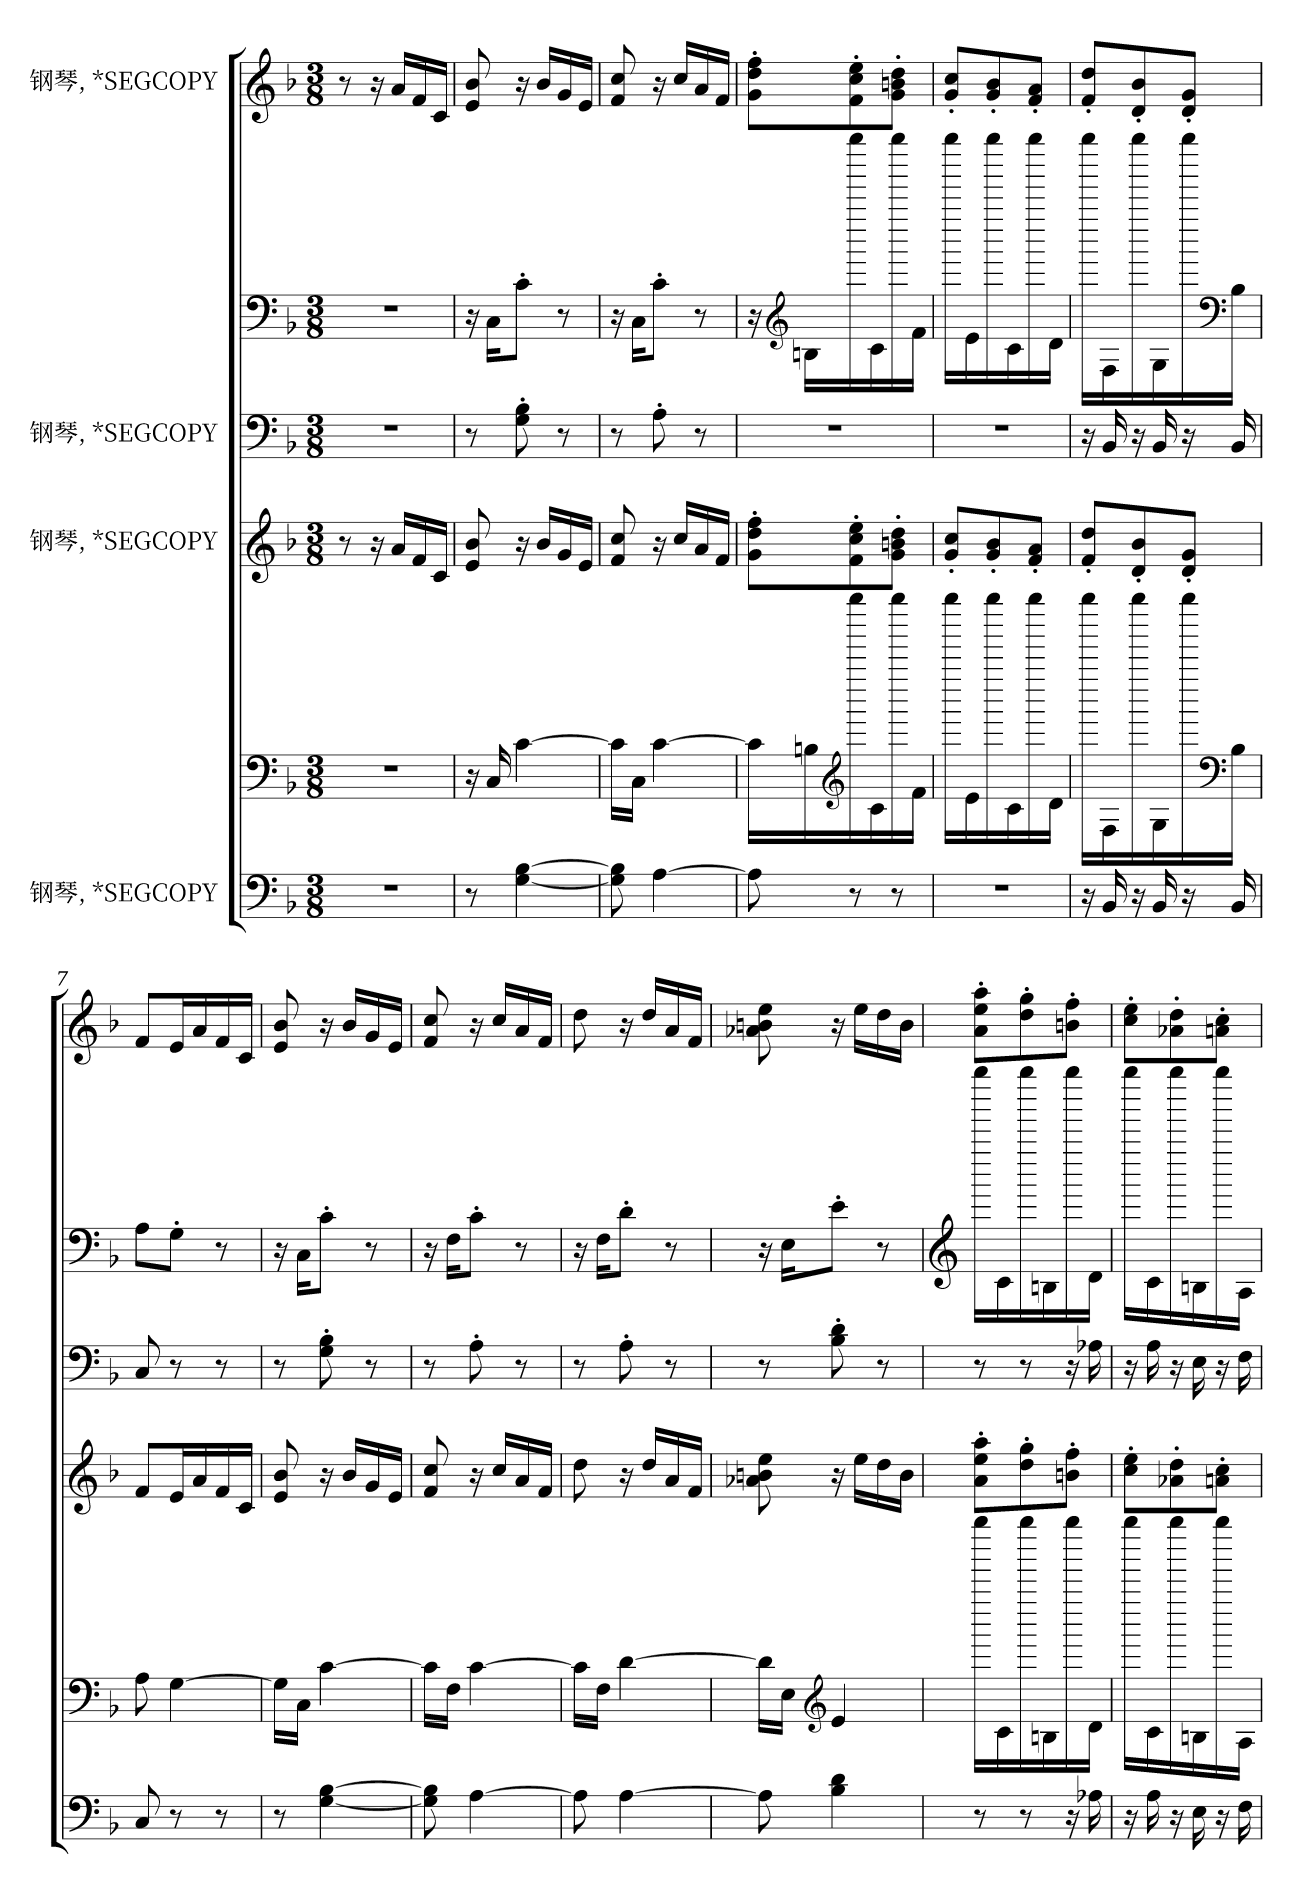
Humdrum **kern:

**kern	**kern	**kern	**kern	**kern	**kern
*part4	*part4	*part3	*part2	*part2	*part1
*staff6	*staff5	*staff4	*staff3	*staff2	*staff1
*I"钢琴, *SEGCOPY	*	*I"钢琴, *SEGCOPY	*I"钢琴, *SEGCOPY	*	*I"钢琴, *SEGCOPY
*clefF4	*clefF4	*clefG2	*clefF4	*clefF4	*clefG2
*k[b-]	*k[b-]	*k[b-]	*k[b-]	*k[b-]	*k[b-]
*M3/8	*M3/8	*M3/8	*M3/8	*M3/8	*M3/8
*MM110	*MM110	*MM110	*MM110	*MM110	*MM110
=1	=1	=1	=1	=1	=1
4.r	4.r	8r	4.r	4.r	8r
.	.	16r	.	.	16r
.	.	16a/LL	.	.	16a/LL
.	.	16f/	.	.	16f/
.	.	16c/JJ	.	.	16c/JJ
=2	=2	=2	=2	=2	=2
8r	16r	8e/ 8b-/	8r	16r	8e/ 8b-/
.	16C/	.	.	16C\KL	.
[4G\ [4B-\	[4c\	16r	8G\' 8B-\'	8c'\J	16r
.	.	16b-/LL	.	.	16b-/LL
.	.	16g/	8r	8r	16g/
.	.	16e/JJ	.	.	16e/JJ
=3	=3	=3	=3	=3	=3
8G\] 8B-\]	16c\LL]	8f/ 8cc/	8r	16r	8f/ 8cc/
.	16C\JJ	.	.	16C\KL	.
[4A\	[4c\	16r	8A'\	8c'\J	16r
.	.	16cc/LL	.	.	16cc/LL
.	.	16a/	8r	8r	16a/
.	.	16f/JJ	.	.	16f/JJ
=4	=4	=4	=4	=4	=4
8A\]	16c\LL]	8g\' 8dd\' 8ff\'L	4.r	16r	8g\' 8dd\' 8ff\'L
*	*	*	*	*clefG2	*
.	16Bn\	.	.	16Bn\LL	.
*	*clefG2	*	*	*	*
8r	16gggggg\	8f\' 8cc\' 8ee\'	.	16gggggg\	8f\' 8cc\' 8ee\'
.	16c\	.	.	16c\	.
8r	16gggggg\	8g\' 8bn\' 8dd\'J	.	16gggggg\	8g\' 8bn\' 8dd\'J
.	16f\JJ	.	.	16f\JJ	.
!!LO:LB:g=z
=5	=5	=5	=5	=5	=5
4.r	16gggggg\LL	8g/' 8cc/'L	4.r	16gggggg\LL	8g/' 8cc/'L
.	16e\	.	.	16e\	.
.	16gggggg\	8g/' 8b-/'	.	16gggggg\	8g/' 8b-/'
.	16c\	.	.	16c\	.
.	16gggggg\	8f/' 8a/'J	.	16gggggg\	8f/' 8a/'J
.	16d\JJ	.	.	16d\JJ	.
=6	=6	=6	=6	=6	=6
16r	16gggggg\LL	8f/' 8dd/'L	16r	16gggggg\LL	8f/' 8dd/'L
16BB-/	16F\	.	16BB-/	16F\	.
16r	16gggggg\	8d/' 8b-/'	16r	16gggggg\	8d/' 8b-/'
16BB-/	16G\	.	16BB-/	16G\	.
16r	16gggggg\	8d/' 8g/'J	16r	16gggggg\	8d/' 8g/'J
*	*clefF4	*	*	*clefF4	*
16BB-/	16B-\JJ	.	16BB-/	16B-\JJ	.
=7	=7	=7	=7	=7	=7
8C/	8A\	8f/L	8C/	8A\L	8f/L
8r	[4G\	16e/L	8r	8G'\J	16e/L
.	.	16a/	.	.	16a/
8r	.	16f/	8r	8r	16f/
.	.	16c/JJ	.	.	16c/JJ
=8	=8	=8	=8	=8	=8
8r	16G\LL]	8e/ 8b-/	8r	16r	8e/ 8b-/
.	16C\JJ	.	.	16C\KL	.
[4G\ [4B-\	[4c\	16r	8G\' 8B-\'	8c'\J	16r
.	.	16b-/LL	.	.	16b-/LL
.	.	16g/	8r	8r	16g/
.	.	16e/JJ	.	.	16e/JJ
=9	=9	=9	=9	=9	=9
8G\] 8B-\]	16c\LL]	8f/ 8cc/	8r	16r	8f/ 8cc/
.	16F\JJ	.	.	16F\KL	.
[4A\	[4c\	16r	8A'\	8c'\J	16r
.	.	16cc/LL	.	.	16cc/LL
.	.	16a/	8r	8r	16a/
.	.	16f/JJ	.	.	16f/JJ
!!LO:PB:g=z
=10	=10	=10	=10	=10	=10
8A\]	16c\LL]	8dd\	8r	16r	8dd\
.	16F\JJ	.	.	16F\KL	.
[4A\	[4d\	16r	8A'\	8d'\J	16r
.	.	16dd/LL	.	.	16dd/LL
.	.	16a/	8r	8r	16a/
.	.	16f/JJ	.	.	16f/JJ
=11	=11	=11	=11	=11	=11
8A\]	16d\LL]	8a-X\ 8bn\ 8ee\	8r	16r	8a-X\ 8bn\ 8ee\
.	16E\JJ	.	.	16E\KL	.
*	*clefG2	*	*	*	*
4B-\ 4d\	4e/	16r	8B-\' 8d\'	8e'\J	16r
.	.	16ee\LL	.	.	16ee\LL
.	.	16dd\	8r	8r	16dd\
.	.	16b\JJ	.	.	16b\JJ
=12	=12	=12	=12	=12	=12
*	*	*	*	*clefG2	*
8r	16gggggg\LL	8a\' 8ee\' 8aa\'L	8r	16gggggg\LL	8a\' 8ee\' 8aa\'L
.	16c\	.	.	16c\	.
8r	16gggggg\	8dd\' 8gg\'	8r	16gggggg\	8dd\' 8gg\'
.	16Bn\	.	.	16Bn\	.
16r	16gggggg\	8bn\' 8ff\'J	16r	16gggggg\	8bn\' 8ff\'J
16A-X\	16d\JJ	.	16A-X\	16d\JJ	.
=13	=13	=13	=13	=13	=13
16r	16gggggg\LL	8cc\' 8ee\'L	16r	16gggggg\LL	8cc\' 8ee\'L
16A\	16c\	.	16A\	16c\	.
16r	16gggggg\	8a-X\' 8dd\'	16r	16gggggg\	8a-X\' 8dd\'
16E\	16Bn\	.	16E\	16Bn\	.
16r	16gggggg\	8an\' 8cc\'J	16r	16gggggg\	8an\' 8cc\'J
16F\	16A\JJ	.	16F\	16A\JJ	.
=	=	=	=	=	=
*-	*-	*-	*-	*-	*-
